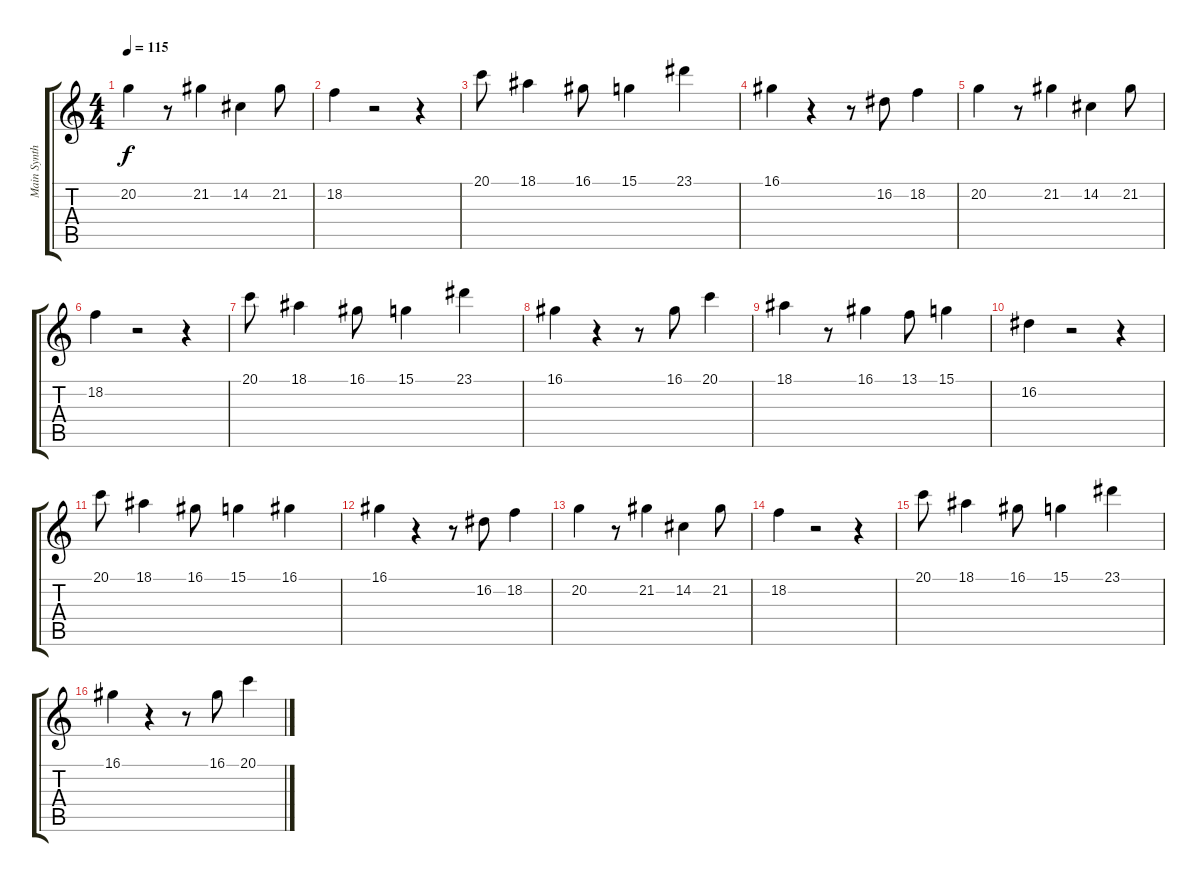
\track ("Main Synth" "Main Synth") {instrument synthstrings1}
\staff {score tabs}
\tuning (E4 B3 G3 D3 A2 E2) {hide}
\ts (4 4)
\tempo 115
\clef g2
\ks c
20.2.4{dy f} r.8 21.2.4 14.2.4 21.2.8 |
18.2.4 r.2 r.4 |
20.1.8 18.1.4 16.1.8 15.1.4 23.1.4 |
16.1.4 r.4 r.8 16.2.8 18.2.4 |
20.2.4 r.8 21.2.4 14.2.4 21.2.8 |
18.2.4 r.2 r.4 |
20.1.8 18.1.4 16.1.8 15.1.4 23.1.4 |
16.1.4 r.4 r.8 16.1.8 20.1.4 |
18.1.4 r.8 16.1.4 13.1.8 15.1.4 |
16.2.4 r.2 r.4 |
20.1.8 18.1.4 16.1.8 15.1.4 16.1.4 |
16.1.4 r.4 r.8 16.2.8 18.2.4 |
20.2.4 r.8 21.2.4 14.2.4 21.2.8 |
18.2.4 r.2 r.4 |
20.1.8 18.1.4 16.1.8 15.1.4 23.1.4 |
16.1.4 r.4 r.8 16.1.8 20.1.4
